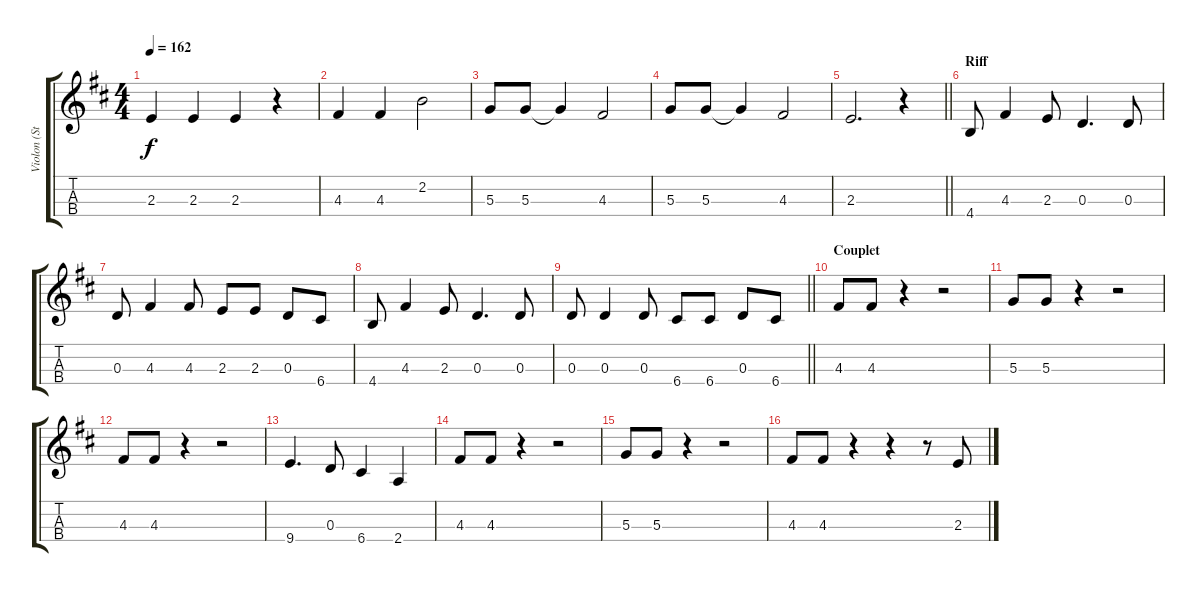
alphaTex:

\track ("Violon (Stefe)" "Violon (St") {instrument violin}
\staff {score tabs}
\tuning (E5 A4 D4 G3) {hide}
\ts (4 4)
\tempo 162
\clef g2
\ks d
2.3.4{dy f} 2.3.4 2.3.4 r.4 |
4.3.4 4.3.4 2.2.2 |
5.3.8 5.3.8 5.3{t}.4 4.3.2 |
5.3.8 5.3.8 5.3{t}.4 4.3.2 |
\barLineRight lightlight
2.3.2{d} r.4 |
\section ("" "Riff")
4.4.8 4.3.4 2.3.8 0.3.4{d} 0.3.8 |
0.3.8 4.3.4 4.3.8 2.3.8 2.3.8 0.3.8 6.4.8 |
4.4.8 4.3.4 2.3.8 0.3.4{d} 0.3.8 |
\barLineRight lightlight
0.3.8 0.3.4 0.3.8 6.4.8 6.4.8 0.3.8 6.4.8 |
\section ("" "Couplet")
4.3.8 4.3.8 r.4 r.2 |
5.3.8 5.3.8 r.4 r.2 |
4.3.8 4.3.8 r.4 r.2 |
9.4.4{d} 0.3.8 6.4.4 2.4.4 |
4.3.8 4.3.8 r.4 r.2 |
5.3.8 5.3.8 r.4 r.2 |
4.3.8 4.3.8 r.4 r.4 r.8 2.3.8
